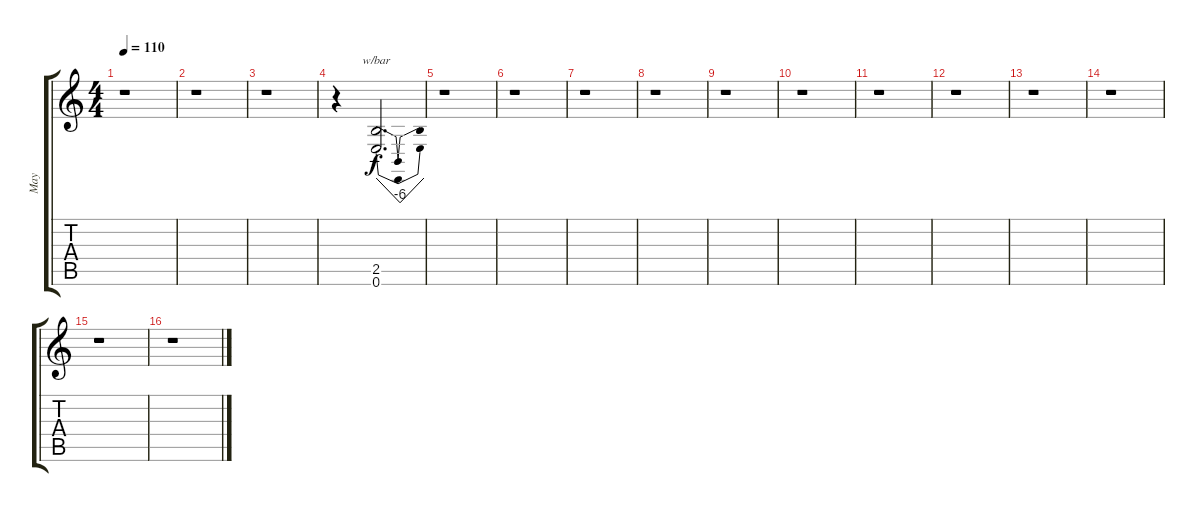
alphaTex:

\track ("May" "May") {instrument electricguitarclean}
\staff {score tabs}
\tuning (E4 B3 G3 D3 A2 E2) {hide}
\ts (4 4)
\tempo 110
\clef g2
\ks c
r.1{dy f} |
r.1 |
r.1 |
r.4 (2.5 0.6).2{d tbe (dip default 0 0 30 -24 60 0)} |
r.1 |
r.1 |
r.1 |
r.1 |
r.1 |
r.1 |
r.1 |
r.1 |
r.1 |
r.1 |
r.1 |
r.1
